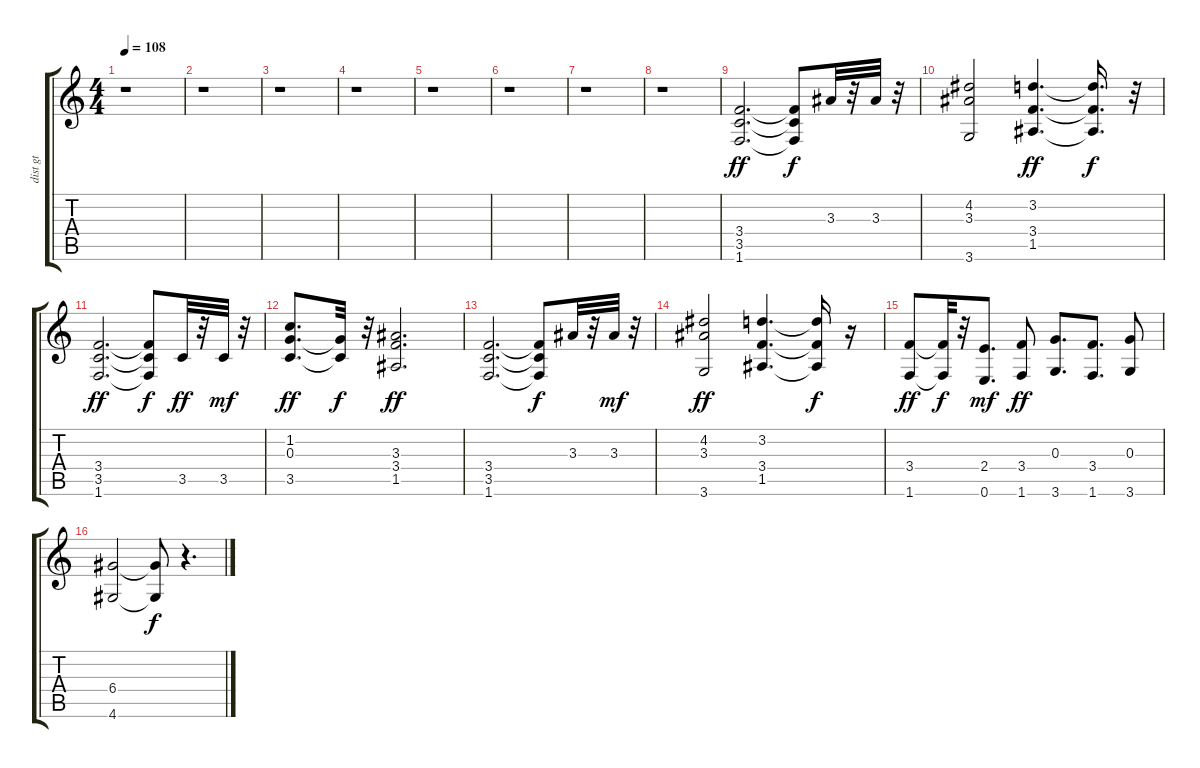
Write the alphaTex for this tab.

\track ("dist gt " "dist gt ") {instrument distortionguitar}
\staff {score tabs}
\tuning (E4 B3 G3 D3 A2 E2) {hide}
\ts (4 4)
\tempo 108
\clef g2
\ks c
r.1{dy f} |
r.1 |
r.1 |
r.1 |
r.1 |
r.1 |
r.1 |
r.1 |
(3.4 3.5 1.6).2{d dy ff} (3.4{t} 3.5{t} 1.6{t}).8{dy f} 3.3.32 r.32 3.3.32 r.32 |
(4.2 3.3 3.6).2 (3.2 3.4 1.5).4{d dy ff} (3.2{t} 3.4{t} 1.5{t}).16{d dy f} r.32 |
(3.4 3.5 1.6).2{d dy ff} (3.4{t} 3.5{t} 1.6{t}).8{dy f} 3.5.32{dy ff} r.32 3.5.32{dy mf} r.32 |
(1.2 0.3 3.5).8{d dy ff} (0.3{t} 3.5{t}).32{dy f} r.32 (3.3 3.4 1.5).2{d dy ff} |
(3.4 3.5 1.6).2{d} (3.4{t} 3.5{t} 1.6{t}).8{dy f} 3.3.32 r.32 3.3.32{dy mf} r.32 |
(4.2 3.3 3.6).2{dy ff} (3.2 3.4 1.5).4{d} (3.2{t} 3.4{t} 1.5{t}).16{dy f} r.16 |
(3.4 1.6).8{dy ff} (3.4{t} 1.6{t}).32{dy f} r.32 (2.4 0.6).8{d dy mf} (3.4 1.6).8{dy ff} (0.3 3.6).8{d} (3.4 1.6).8{d} (0.3 3.6).8 |
(6.4 4.6).2 (6.4{t} 4.6{t}).8{dy f} r.4{d}
